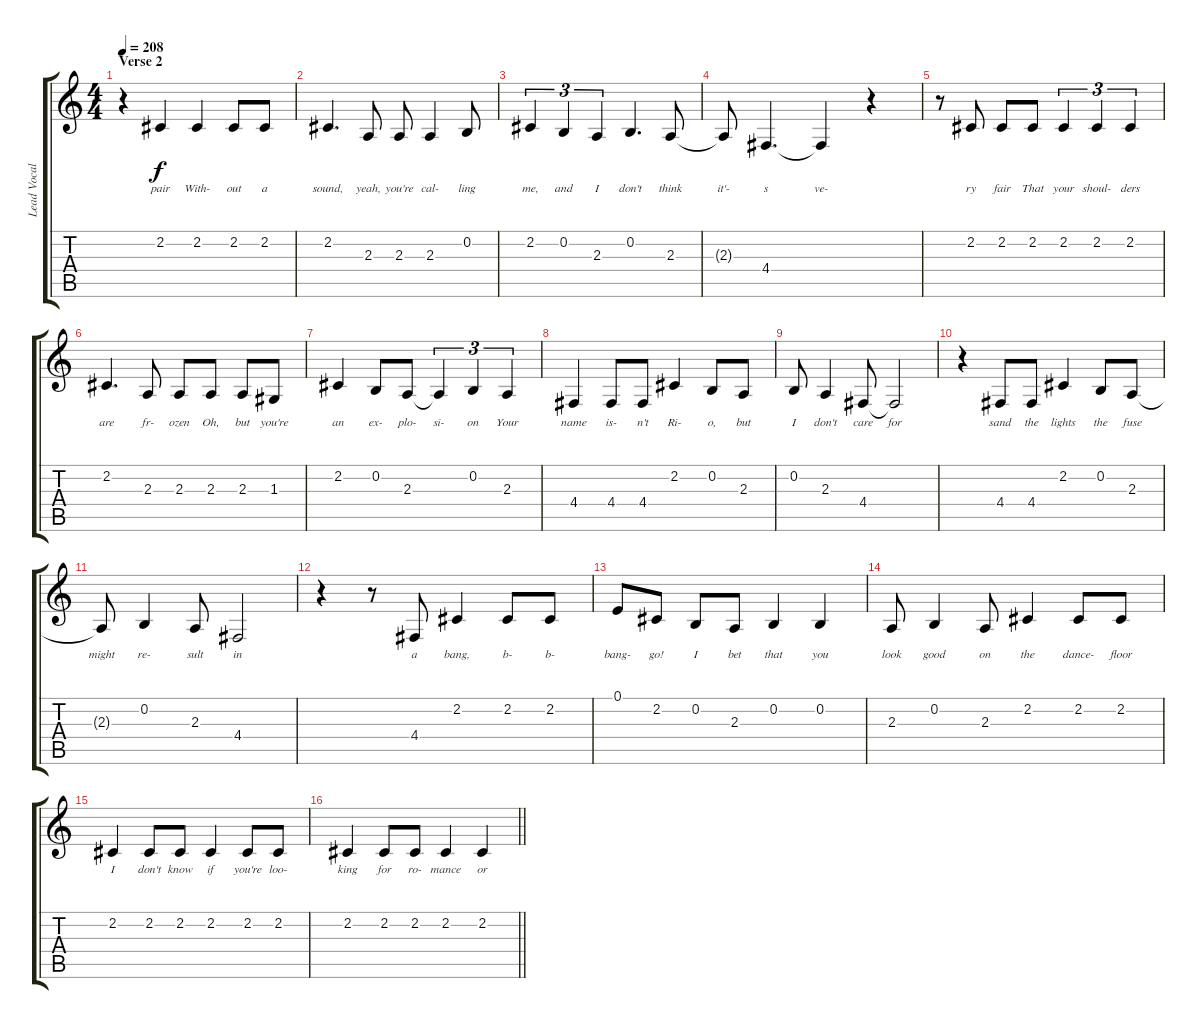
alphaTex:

\track ("Lead Vocals" "Lead Vocal") {instrument lead2sawtooth}
\staff {score tabs}
\tuning (E4 B3 G3 D3 A2 E2) {hide}
\ts (4 4)
\section ("" "Verse 2")
\tempo 208
\clef g2
\ks c
r.4{dy f} 2.2.4{lyrics (0 "pair") lyrics (1 "") lyrics (2 "") lyrics (3 "") lyrics (4 "")} 2.2.4{lyrics (0 "With-") lyrics (1 "") lyrics (2 "") lyrics (3 "") lyrics (4 "")} 2.2.8{lyrics (0 "out") lyrics (1 "") lyrics (2 "") lyrics (3 "") lyrics (4 "")} 2.2.8{lyrics (0 "a") lyrics (1 "") lyrics (2 "") lyrics (3 "") lyrics (4 "")} |
2.2.4{d lyrics (0 "sound,") lyrics (1 "") lyrics (2 "") lyrics (3 "") lyrics (4 "")} 2.3.8{lyrics (0 "yeah,") lyrics (1 "") lyrics (2 "") lyrics (3 "") lyrics (4 "")} 2.3.8{lyrics (0 "you're") lyrics (1 "") lyrics (2 "") lyrics (3 "") lyrics (4 "")} 2.3.4{lyrics (0 "cal-") lyrics (1 "") lyrics (2 "") lyrics (3 "") lyrics (4 "")} 0.2.8{lyrics (0 "ling") lyrics (1 "") lyrics (2 "") lyrics (3 "") lyrics (4 "")} |
2.2.4{tu (3 2) lyrics (0 "me,") lyrics (1 "") lyrics (2 "") lyrics (3 "") lyrics (4 "")} 0.2.4{tu (3 2) lyrics (0 "and") lyrics (1 "") lyrics (2 "") lyrics (3 "") lyrics (4 "")} 2.3.4{tu (3 2) lyrics (0 "I") lyrics (1 "") lyrics (2 "") lyrics (3 "") lyrics (4 "")} 0.2.4{d lyrics (0 "don't") lyrics (1 "") lyrics (2 "") lyrics (3 "") lyrics (4 "")} 2.3.8{lyrics (0 "think") lyrics (1 "") lyrics (2 "") lyrics (3 "") lyrics (4 "")} |
2.3{t}.8{lyrics (0 "it'-") lyrics (1 "") lyrics (2 "") lyrics (3 "") lyrics (4 "")} 4.4.4{d lyrics (0 "s") lyrics (1 "") lyrics (2 "") lyrics (3 "") lyrics (4 "")} 4.4{t}.4{lyrics (0 "ve-") lyrics (1 "") lyrics (2 "") lyrics (3 "") lyrics (4 "")} r.4 |
r.8 2.2.8{lyrics (0 "ry") lyrics (1 "") lyrics (2 "") lyrics (3 "") lyrics (4 "")} 2.2.8{lyrics (0 "fair") lyrics (1 "") lyrics (2 "") lyrics (3 "") lyrics (4 "")} 2.2.8{lyrics (0 "That") lyrics (1 "") lyrics (2 "") lyrics (3 "") lyrics (4 "")} 2.2.4{tu (3 2) lyrics (0 "your") lyrics (1 "") lyrics (2 "") lyrics (3 "") lyrics (4 "")} 2.2.4{tu (3 2) lyrics (0 "shoul-") lyrics (1 "") lyrics (2 "") lyrics (3 "") lyrics (4 "")} 2.2.4{tu (3 2) lyrics (0 "ders") lyrics (1 "") lyrics (2 "") lyrics (3 "") lyrics (4 "")} |
2.2.4{d lyrics (0 "are") lyrics (1 "") lyrics (2 "") lyrics (3 "") lyrics (4 "")} 2.3.8{lyrics (0 "fr-") lyrics (1 "") lyrics (2 "") lyrics (3 "") lyrics (4 "")} 2.3.8{lyrics (0 "ozen") lyrics (1 "") lyrics (2 "") lyrics (3 "") lyrics (4 "")} 2.3.8{lyrics (0 "Oh,") lyrics (1 "") lyrics (2 "") lyrics (3 "") lyrics (4 "")} 2.3.8{lyrics (0 "but") lyrics (1 "") lyrics (2 "") lyrics (3 "") lyrics (4 "")} 1.3.8{lyrics (0 "you're") lyrics (1 "") lyrics (2 "") lyrics (3 "") lyrics (4 "")} |
2.2.4{lyrics (0 "an") lyrics (1 "") lyrics (2 "") lyrics (3 "") lyrics (4 "")} 0.2.8{lyrics (0 "ex-") lyrics (1 "") lyrics (2 "") lyrics (3 "") lyrics (4 "")} 2.3.8{lyrics (0 "plo-") lyrics (1 "") lyrics (2 "") lyrics (3 "") lyrics (4 "")} 2.3{t}.4{tu (3 2) lyrics (0 "si-") lyrics (1 "") lyrics (2 "") lyrics (3 "") lyrics (4 "")} 0.2.4{tu (3 2) lyrics (0 "on") lyrics (1 "") lyrics (2 "") lyrics (3 "") lyrics (4 "")} 2.3.4{tu (3 2) lyrics (0 "Your") lyrics (1 "") lyrics (2 "") lyrics (3 "") lyrics (4 "")} |
4.4.4{lyrics (0 "name") lyrics (1 "") lyrics (2 "") lyrics (3 "") lyrics (4 "")} 4.4.8{lyrics (0 "is-") lyrics (1 "") lyrics (2 "") lyrics (3 "") lyrics (4 "")} 4.4.8{lyrics (0 "n't") lyrics (1 "") lyrics (2 "") lyrics (3 "") lyrics (4 "")} 2.2.4{lyrics (0 "Ri-") lyrics (1 "") lyrics (2 "") lyrics (3 "") lyrics (4 "")} 0.2.8{lyrics (0 "o,") lyrics (1 "") lyrics (2 "") lyrics (3 "") lyrics (4 "")} 2.3.8{lyrics (0 "but") lyrics (1 "") lyrics (2 "") lyrics (3 "") lyrics (4 "")} |
0.2.8{lyrics (0 "I") lyrics (1 "") lyrics (2 "") lyrics (3 "") lyrics (4 "")} 2.3.4{lyrics (0 "don't") lyrics (1 "") lyrics (2 "") lyrics (3 "") lyrics (4 "")} 4.4.8{lyrics (0 "care") lyrics (1 "") lyrics (2 "") lyrics (3 "") lyrics (4 "")} 4.4{t}.2{lyrics (0 "for") lyrics (1 "") lyrics (2 "") lyrics (3 "") lyrics (4 "")} |
r.4 4.4.8{lyrics (0 "sand") lyrics (1 "") lyrics (2 "") lyrics (3 "") lyrics (4 "")} 4.4.8{lyrics (0 "the") lyrics (1 "") lyrics (2 "") lyrics (3 "") lyrics (4 "")} 2.2.4{lyrics (0 "lights") lyrics (1 "") lyrics (2 "") lyrics (3 "") lyrics (4 "")} 0.2.8{lyrics (0 "the") lyrics (1 "") lyrics (2 "") lyrics (3 "") lyrics (4 "")} 2.3.8{lyrics (0 "fuse") lyrics (1 "") lyrics (2 "") lyrics (3 "") lyrics (4 "")} |
2.3{t}.8{lyrics (0 "might") lyrics (1 "") lyrics (2 "") lyrics (3 "") lyrics (4 "")} 0.2.4{lyrics (0 "re-") lyrics (1 "") lyrics (2 "") lyrics (3 "") lyrics (4 "")} 2.3.8{lyrics (0 "sult") lyrics (1 "") lyrics (2 "") lyrics (3 "") lyrics (4 "")} 4.4.2{lyrics (0 "in") lyrics (1 "") lyrics (2 "") lyrics (3 "") lyrics (4 "")} |
r.4 r.8 4.4.8{lyrics (0 "a") lyrics (1 "") lyrics (2 "") lyrics (3 "") lyrics (4 "")} 2.2.4{lyrics (0 "bang,") lyrics (1 "") lyrics (2 "") lyrics (3 "") lyrics (4 "")} 2.2.8{lyrics (0 "b-") lyrics (1 "") lyrics (2 "") lyrics (3 "") lyrics (4 "")} 2.2.8{lyrics (0 "b-") lyrics (1 "") lyrics (2 "") lyrics (3 "") lyrics (4 "")} |
0.1.8{lyrics (0 "bang-") lyrics (1 "") lyrics (2 "") lyrics (3 "") lyrics (4 "")} 2.2.8{lyrics (0 "go!") lyrics (1 "") lyrics (2 "") lyrics (3 "") lyrics (4 "")} 0.2.8{lyrics (0 "I") lyrics (1 "") lyrics (2 "") lyrics (3 "") lyrics (4 "")} 2.3.8{lyrics (0 "bet") lyrics (1 "") lyrics (2 "") lyrics (3 "") lyrics (4 "")} 0.2.4{lyrics (0 "that") lyrics (1 "") lyrics (2 "") lyrics (3 "") lyrics (4 "")} 0.2.4{lyrics (0 "you") lyrics (1 "") lyrics (2 "") lyrics (3 "") lyrics (4 "")} |
2.3.8{lyrics (0 "look") lyrics (1 "") lyrics (2 "") lyrics (3 "") lyrics (4 "")} 0.2.4{lyrics (0 "good") lyrics (1 "") lyrics (2 "") lyrics (3 "") lyrics (4 "")} 2.3.8{lyrics (0 "on") lyrics (1 "") lyrics (2 "") lyrics (3 "") lyrics (4 "")} 2.2.4{lyrics (0 "the") lyrics (1 "") lyrics (2 "") lyrics (3 "") lyrics (4 "")} 2.2.8{lyrics (0 "dance-") lyrics (1 "") lyrics (2 "") lyrics (3 "") lyrics (4 "")} 2.2.8{lyrics (0 "floor") lyrics (1 "") lyrics (2 "") lyrics (3 "") lyrics (4 "")} |
2.2.4{lyrics (0 "I") lyrics (1 "") lyrics (2 "") lyrics (3 "") lyrics (4 "")} 2.2.8{lyrics (0 "don't") lyrics (1 "") lyrics (2 "") lyrics (3 "") lyrics (4 "")} 2.2.8{lyrics (0 "know") lyrics (1 "") lyrics (2 "") lyrics (3 "") lyrics (4 "")} 2.2.4{lyrics (0 "if") lyrics (1 "") lyrics (2 "") lyrics (3 "") lyrics (4 "")} 2.2.8{lyrics (0 "you're") lyrics (1 "") lyrics (2 "") lyrics (3 "") lyrics (4 "")} 2.2.8{lyrics (0 "loo-") lyrics (1 "") lyrics (2 "") lyrics (3 "") lyrics (4 "")} |
\barLineRight lightlight
2.2.4{lyrics (0 "king") lyrics (1 "") lyrics (2 "") lyrics (3 "") lyrics (4 "")} 2.2.8{lyrics (0 "for") lyrics (1 "") lyrics (2 "") lyrics (3 "") lyrics (4 "")} 2.2.8{lyrics (0 "ro-") lyrics (1 "") lyrics (2 "") lyrics (3 "") lyrics (4 "")} 2.2.4{lyrics (0 "mance") lyrics (1 "") lyrics (2 "") lyrics (3 "") lyrics (4 "")} 2.2.4{lyrics (0 "or") lyrics (1 "") lyrics (2 "") lyrics (3 "") lyrics (4 "")}
